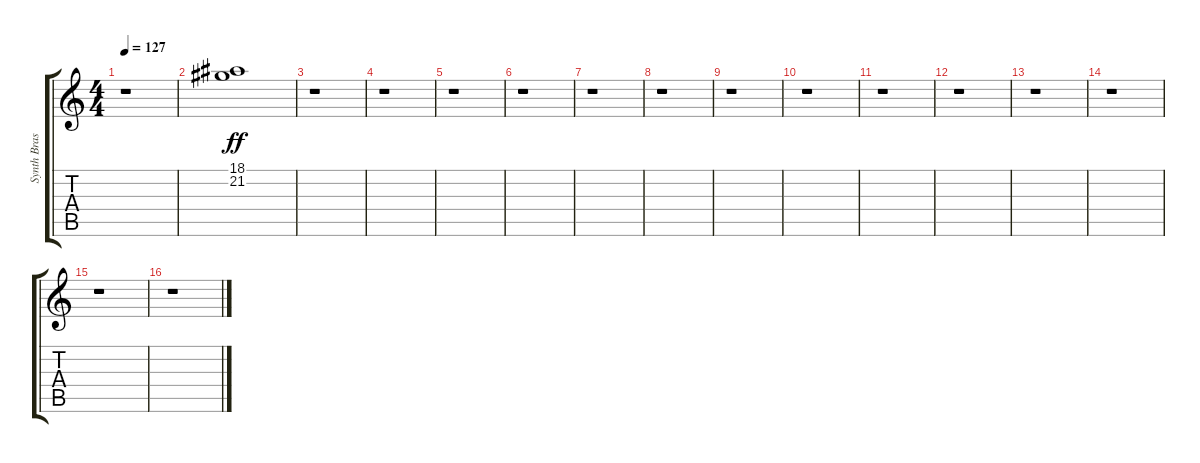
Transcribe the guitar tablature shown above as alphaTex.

\track ("Synth Brass 1" "Synth Bras") {instrument synthbrass1}
\staff {score tabs}
\tuning (E4 B3 G3 D3 A2 E2) {hide}
\ts (4 4)
\tempo 127
\clef g2
\ks c
r.1{dy ff} |
(18.1 21.2).1{volume 8} |
r.1 |
r.1 |
r.1 |
r.1 |
r.1 |
r.1 |
r.1 |
r.1 |
r.1 |
r.1 |
r.1 |
r.1 |
r.1 |
r.1
